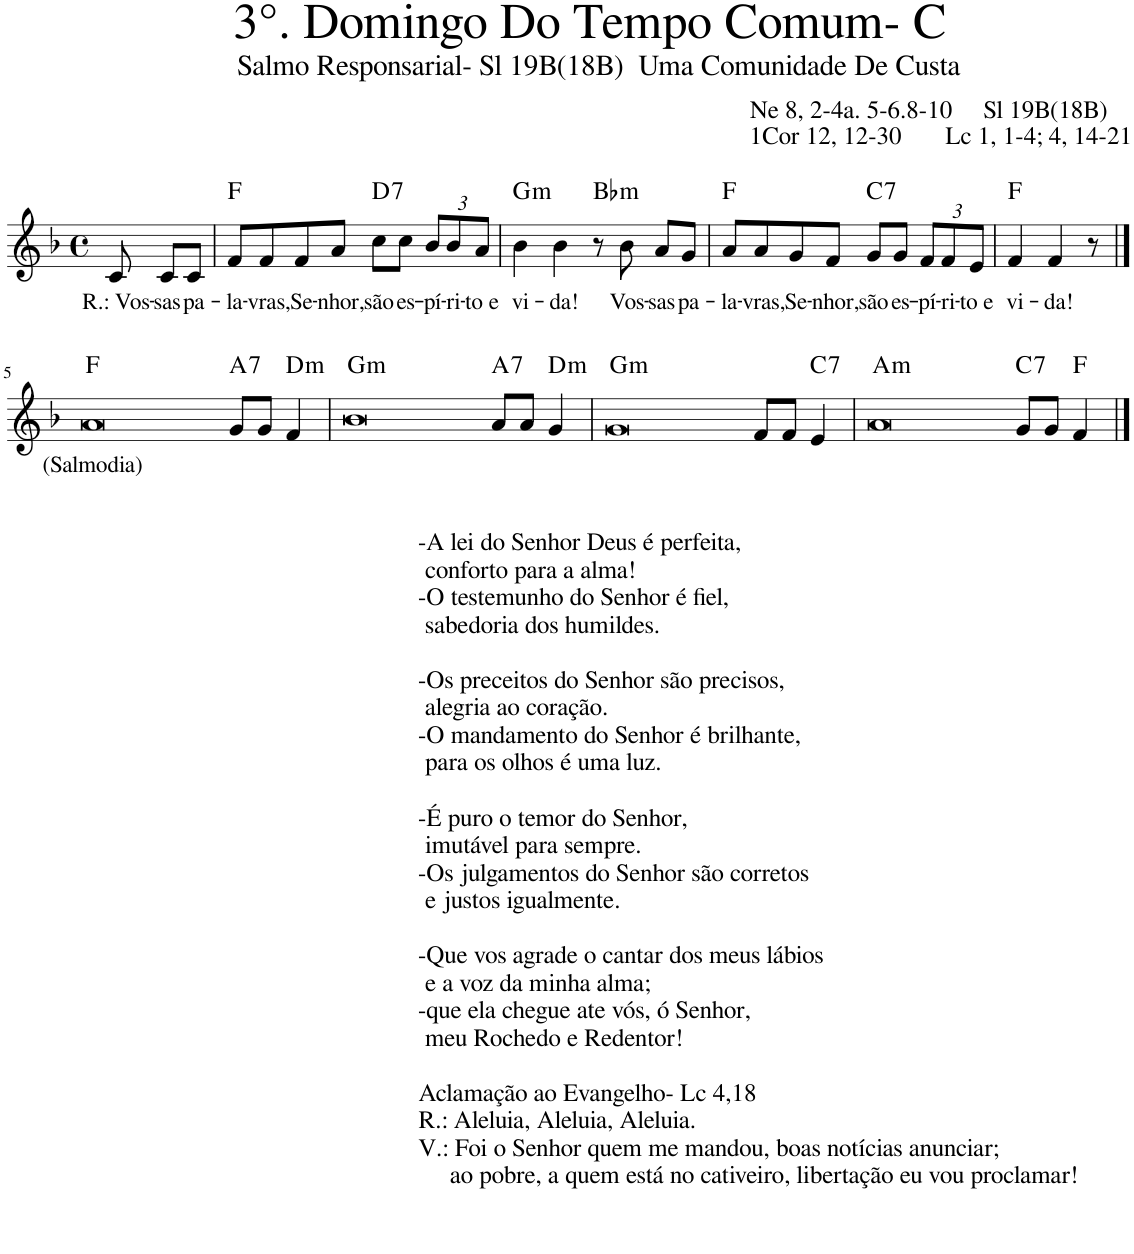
**kern	**text	**harte
*part1	*part1	*part1
*staff1	*staff1	*
*I"Voz	*	*
*I'Vo.	*	*
*clefG2	*	*
*k[b-]	*	*
*M4/4	*	*
*met(c)	*	*
=	=	=
!	!LO:LY:b	!
8c/	R.: Vos-	.
!	!LO:LY:b	!
8c/L	-sas	.
!	!LO:LY:b	!
8c/J	pa-	.
=1	=1	=1
!	!LO:LY:b	!
8f/L	-la-	F:maj
!	!LO:LY:b	!
8f/	-vras,	.
!	!LO:LY:b	!
8f/	Se-	.
!	!LO:LY:b	!
8a/J	-nhor,	.
!	!LO:LY:b	!LO:H:kt=7
8cc\L	são	D:7
!	!LO:LY:b	!
8cc\J	es-	.
*Xbrackettup	*	*
!	!LO:LY:b	!
12b-/L	-pí-	.
!	!LO:LY:b	!
12b-/	-ri-	.
!	!LO:LY:b	!
12a/J	-to e	.
=2	=2	=2
!	!LO:LY:b	!LO:H:kt=m
4b-\	vi-	G:min
!	!LO:LY:b	!
4b-\	-da!	.
!	!	!LO:H:kt=m
8r	.	Bb:min
!	!LO:LY:b	!
8b-\	Vos-	.
!	!LO:LY:b	!
8a/L	-sas	.
!	!LO:LY:b	!
8g/J	pa-	.
=3	=3	=3
!	!LO:LY:b	!
8a/L	-la-	F:maj
!	!LO:LY:b	!
8a/	-vras,	.
!	!LO:LY:b	!
8g/	Se-	.
!	!LO:LY:b	!
8f/J	-nhor,	.
!	!LO:LY:b	!LO:H:kt=7
8g/L	são	C:7
!	!LO:LY:b	!
8g/J	es-	.
!	!LO:LY:b	!
12f/L	-pí-	.
!	!LO:LY:b	!
12f/	-ri-	.
!	!LO:LY:b	!
12e/J	-to e	.
=4	=4	=4
!	!LO:LY:b	!
4f/	vi-	F:maj
!	!LO:LY:b	!
4f/	-da!	.
8r	.	.
!!LO:LB:g=z
==5	==5	==5
!LO:TX:b:t=-A lei do Senhor Deus é perfeita,	!	!
!LO:TX:b:t=conforto para a alma!	!	!
!LO:TX:b:t=-O testemunho do Senhor é fiel,	!	!
!LO:TX:b:t=sabedoria dos humildes.	!	!
!LO:TX:b:t=-Os preceitos do Senhor são precisos,	!	!
!LO:TX:b:t=alegria ao coração.	!	!
!LO:TX:b:t=-O mandamento do Senhor é brilhante,	!	!
!LO:TX:b:t=para os olhos é uma luz.	!	!
!LO:TX:b:t=-É puro o temor do Senhor,	!	!
!LO:TX:b:t=imutável para sempre.	!	!
!LO:TX:b:t=-Os julgamentos do Senhor são corretos	!	!
!LO:TX:b:t=e justos igualmente.	!	!
!LO:TX:b:t=-Que vos agrade o cantar dos meus lábios	!	!
!LO:TX:b:t=e a voz da minha alma;	!	!
!LO:TX:b:t=-que ela chegue ate vós, ó Senhor,	!	!
!LO:TX:b:t=meu Rochedo e Redentor!	!	!
!LO:TX:b:t=Aclamação ao Evangelho- Lc 4,18	!	!
!LO:TX:b:t=R.&colon; Aleluia, Aleluia, Aleluia.	!	!
!LO:TX:b:t=V.&colon; Foi o Senhor quem me mandou, boas notícias anunciar;	!	!
!LO:TX:b:t=ao pobre, a quem está no cativeiro, libertação eu vou proclamar!	!	!
!	!LO:LY:b	!
[1a	(Salmodia)	F:maj
1ryy	.	.
!	!	!LO:H:kt=7
8g/L	.	A:7
8g/J	.	.
!	!	!LO:H:kt=m
4f/	.	D:min
=6	=6	=6
!	!	!LO:H:kt=m
[1b-	.	G:min
1a]	.	.
!	!	!LO:H:kt=7
8a/L	.	A:7
8a/J	.	.
!	!	!LO:H:kt=m
4g/	.	D:min
=7	=7	=7
!	!	!LO:H:kt=m
[1g	.	G:min
1b-]	.	.
8f/L	.	.
8f/J	.	.
!	!	!LO:H:kt=7
4e/	.	C:7
=8	=8	=8
!	!	!LO:H:kt=m
[1a	.	A:min
1g]	.	.
!	!	!LO:H:kt=7
8g/L	.	C:7
8g/J	.	.
4f/	.	F:maj
==9	==9	==9
1a]	.	.
=	=	=
*-	*-	*-
